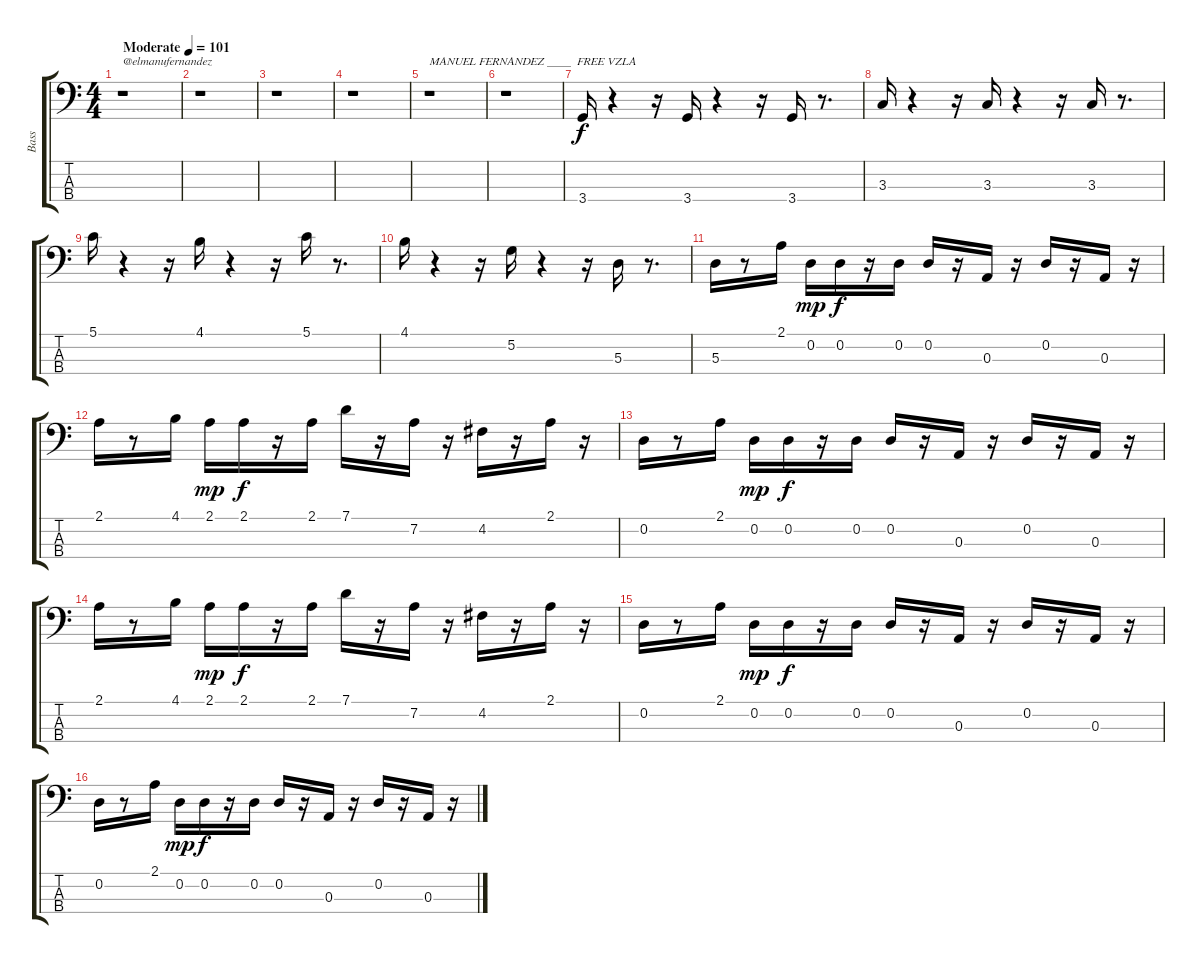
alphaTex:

\track ("Bass" "Bass") {instrument electricbasspick}
\staff {score tabs}
\tuning (G2 D2 A1 E1) {hide}
\ts (4 4)
\tempo (101 "Moderate")
\clef f4
\ks c
r.1{txt "@elmanufernandez" dy f instrument electricbasspick} |
r.1 |
r.1 |
r.1 |
r.1{txt "MANUEL FERNANDEZ ____  FREE VZLA"} |
r.1 |
3.4.16 r.4 r.16 3.4.16 r.4 r.16 3.4.16 r.8{d} |
3.3.16 r.4 r.16 3.3.16 r.4 r.16 3.3.16 r.8{d} |
5.1.16 r.4 r.16 4.1.16 r.4 r.16 5.1.16 r.8{d} |
4.1.16 r.4 r.16 5.2.16 r.4 r.16 5.3.16 r.8{d} |
5.3.16 r.8 2.1.16 0.2.16{dy mp} 0.2.16{dy f} r.16 0.2.16 0.2.16 r.16 0.3.16 r.16 0.2.16 r.16 0.3.16 r.16 |
2.1.16 r.8 4.1.16 2.1.16{dy mp} 2.1.16{dy f} r.16 2.1.16 7.1.16 r.16 7.2.16 r.16 4.2.16 r.16 2.1.16 r.16 |
0.2.16 r.8 2.1.16 0.2.16{dy mp} 0.2.16{dy f} r.16 0.2.16 0.2.16 r.16 0.3.16 r.16 0.2.16 r.16 0.3.16 r.16 |
2.1.16 r.8 4.1.16 2.1.16{dy mp} 2.1.16{dy f} r.16 2.1.16 7.1.16 r.16 7.2.16 r.16 4.2.16 r.16 2.1.16 r.16 |
0.2.16 r.8 2.1.16 0.2.16{dy mp} 0.2.16{dy f} r.16 0.2.16 0.2.16 r.16 0.3.16 r.16 0.2.16 r.16 0.3.16 r.16 |
0.2.16 r.8 2.1.16 0.2.16{dy mp} 0.2.16{dy f} r.16 0.2.16 0.2.16 r.16 0.3.16 r.16 0.2.16 r.16 0.3.16 r.16
